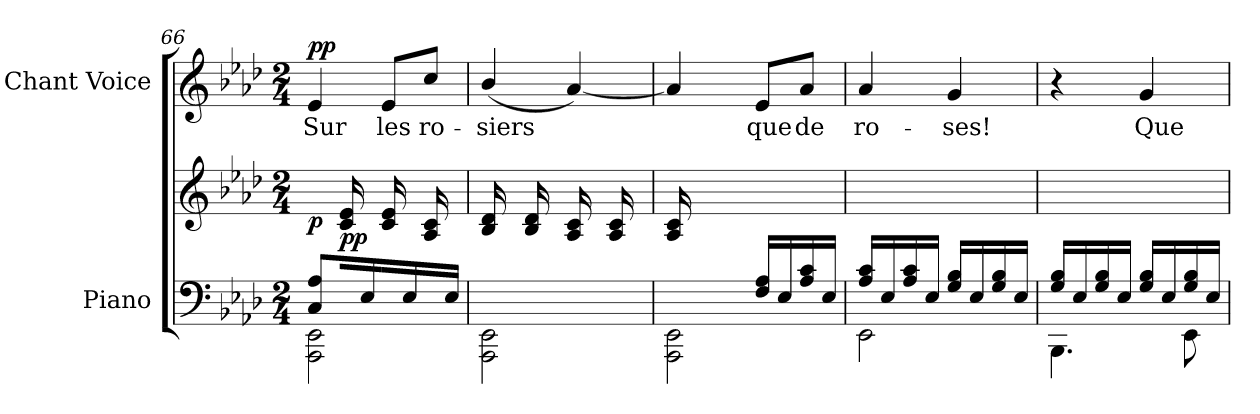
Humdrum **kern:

**kern	**kern	**dynam	**kern	**text	**dynam
*part2	*part2	*part2	*part1	*part1	*part1
*staff3	*staff2	*staff2/3	*staff1	*staff1	*staff1
*I"Piano	*	*	*I"Chant Voice	*	*
*I'Pno	*	*	*	*	*
!!LO:PB:g=z
*clefF4	*clefG2	*	*clefG2	*	*
*k[b-e-a-d-]	*k[b-e-a-d-]	*	*k[b-e-a-d-]	*	*
*M2/4	*M2/4	*	*M2/4	*	*
=66	=66	=66	=66	=66	=66
*^	*	*	*	*	*
!	!	!	!LO:DY:b	!	!LO:LY:b	!LO:DY:a
8C/ 8A-/	2AAA-\ 2EE-\	8ryy	p	4e-/	Sur	pp
!	!	!	!LO:DY:b	!	!	!
16ryy	.	(>16c/ 16e-/LL	pp	.	.	.
16E-/JJ	.	16ryy	.	.	.	.
!	!	!	!	!	!LO:LY:b	!
16ryy	.	16c/ 16e-/LL	.	8e-/L	les	.
16E-/	.	16ryy	.	.	.	.
!	!	!	!	!	!LO:LY:b	!
16ryy	.	16A-/ 16c/	.	8cc/J	ro-	.
16E-/JJ)	.	16ryy	.	.	.	.
=67	=67	=67	=67	=67	=67	=67
!	!	!	!	!	!LO:LY:b	!
16ryy	2AAA-\ 2EE-\	(>16B-/ 16d-/LL	.	(<4b-/	-siers	.
16E-/	.	16ryy	.	.	.	.
16ryy	.	16B-/ 16d-/	.	.	.	.
16E-/JJ	.	16ryy	.	.	.	.
16ryy	.	16A-/ 16c/LL	.	[4a-/)	.	.
16E-/	.	16ryy	.	.	.	.
16ryy	.	16A-/ 16c/	.	.	.	.
16E-/JJ)	.	16ryy	.	.	.	.
=68	=68	=68	=68	=68	=68	=68
16ryy	2AAA-\ 2EE-\	(>16A-/ 16c/LL	.	4a-/]	.	.
16E-/	.	4..ryy	.	.	.	.
16G/ 16B-/	.	.	.	.	.	.
16E-/JJ	.	.	.	.	.	.
!	!	!	!	!	!LO:LY:b	!
16F/ 16A-/LL	.	.	.	8e-/L	que	.
16E-/	.	.	.	.	.	.
!	!	!	!	!	!LO:LY:b	!
16A-/ 16c/	.	.	.	8a-/J	de	.
16E-/JJ)	.	.	.	.	.	.
=69	=69	=69	=69	=69	=69	=69
!	!	!	!	!	!LO:LY:b	!
16A-/ 16c/LL	2EE-\	2ryy	.	4a-/	ro-	.
16E-/	.	.	.	.	.	.
16A-/ 16c/	.	.	.	.	.	.
16E-/JJ	.	.	.	.	.	.
!	!	!	!	!	!LO:LY:b	!
16G/ 16B-/LL	.	.	.	4g/	-ses!	.
16E-/	.	.	.	.	.	.
16G/ 16B-/	.	.	.	.	.	.
16E-/JJ	.	.	.	.	.	.
!!LO:LB:g=z
=70	=70	=70	=70	=70	=70	=70
16G/ 16B-/LL	4.BBB-\	2ryy	.	4r	.	.
16E-/	.	.	.	.	.	.
16G/ 16B-/	.	.	.	.	.	.
16E-/JJ	.	.	.	.	.	.
!	!	!	!	!	!LO:LY:b	!
16G/ 16B-/LL	.	.	.	4g/	Que	.
16E-/	.	.	.	.	.	.
16G/ 16B-/	8EE-\	.	.	.	.	.
16E-/JJ	.	.	.	.	.	.
*v	*v	*	*	*	*	*
=	=	=	=	=	=
*-	*-	*-	*-	*-	*-
